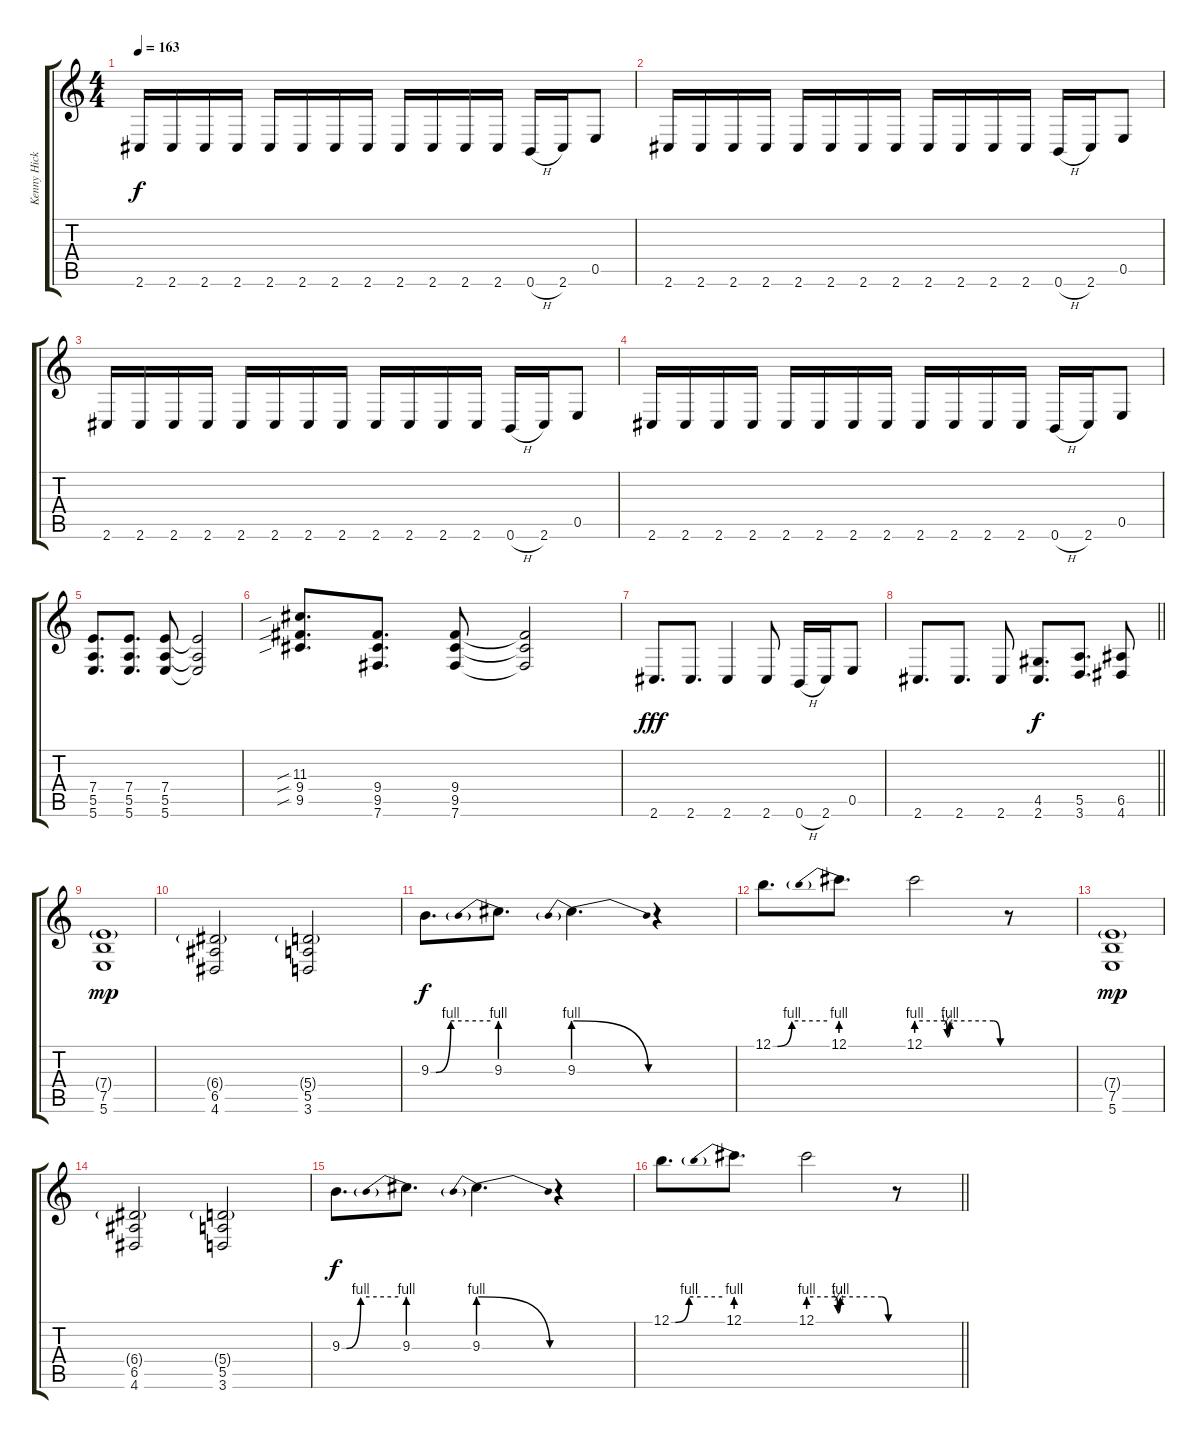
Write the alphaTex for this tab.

\track ("Kenny Hickey" "Kenny Hick") {instrument distortionguitar}
\staff {score tabs}
\tuning (B3 Gb3 D3 A2 E2 B1) {hide}
\ts (4 4)
\tempo 163
\clef g2
\ks c
2.6.16{dy f} 2.6.16 2.6.16 2.6.16 2.6.16 2.6.16 2.6.16 2.6.16 2.6.16 2.6.16 2.6.16 2.6.16 0.6{h}.16 2.6.16 0.5.8 |
2.6.16 2.6.16 2.6.16 2.6.16 2.6.16 2.6.16 2.6.16 2.6.16 2.6.16 2.6.16 2.6.16 2.6.16 0.6{h}.16 2.6.16 0.5.8 |
2.6.16 2.6.16 2.6.16 2.6.16 2.6.16 2.6.16 2.6.16 2.6.16 2.6.16 2.6.16 2.6.16 2.6.16 0.6{h}.16 2.6.16 0.5.8 |
2.6.16 2.6.16 2.6.16 2.6.16 2.6.16 2.6.16 2.6.16 2.6.16 2.6.16 2.6.16 2.6.16 2.6.16 0.6{h}.16 2.6.16 0.5.8 |
(7.4 5.5 5.6).8{d} (7.4 5.5 5.6).8{d} (7.4 5.5 5.6).8 (7.4{t} 5.5{t} 5.6{t}).2 |
(11.3{sib} 9.4{sib} 9.5{sib}).8{d} (9.4 9.5 7.6).8{d} (9.4 9.5 7.6).8 (9.4{t} 9.5{t} 7.6{t}).2 |
2.6.8{d dy fff} 2.6.8{d} 2.6.4 2.6.8 0.6{h}.16 2.6.16 0.5.8 |
\barLineRight lightlight
2.6.8{d} 2.6.8{d} 2.6.8 (4.5 2.6).8{d dy f} (5.5 3.6).8{d} (6.5 4.6).8 |
\section ("" "")
(7.4{g} 7.5 5.6).1{dy mp} |
(6.4{g} 6.5 4.6).2 (5.4{g} 5.5 3.6).2 |
9.3{be (custom 0 0 5 0 20 4 60 4)}.8{d dy f} 9.3{be (prebend 0 4 60 4)}.8{d} 9.3{be (prebendrelease 0 4 60 0)}.4{d} r.4 |
12.1{be (custom 0 0 5 0 21 4 60 4)}.8{d} 12.1{be (prebend 0 4 60 4)}.8{d} 12.1{be (custom 0 4 20 4 22 1 24 4 55 4 60 0)}.2 r.8 |
(7.4{g} 7.5 5.6).1{dy mp} |
(6.4{g} 6.5 4.6).2 (5.4{g} 5.5 3.6).2 |
9.3{be (custom 0 0 5 0 20 4 60 4)}.8{d dy f} 9.3{be (prebend 0 4 60 4)}.8{d} 9.3{be (prebendrelease 0 4 60 0)}.4{d} r.4 |
\barLineRight lightlight
12.1{be (custom 0 0 5 0 21 4 60 4)}.8{d} 12.1{be (prebend 0 4 60 4)}.8{d} 12.1{be (custom 0 4 20 4 22 1 24 4 55 4 60 0)}.2 r.8
